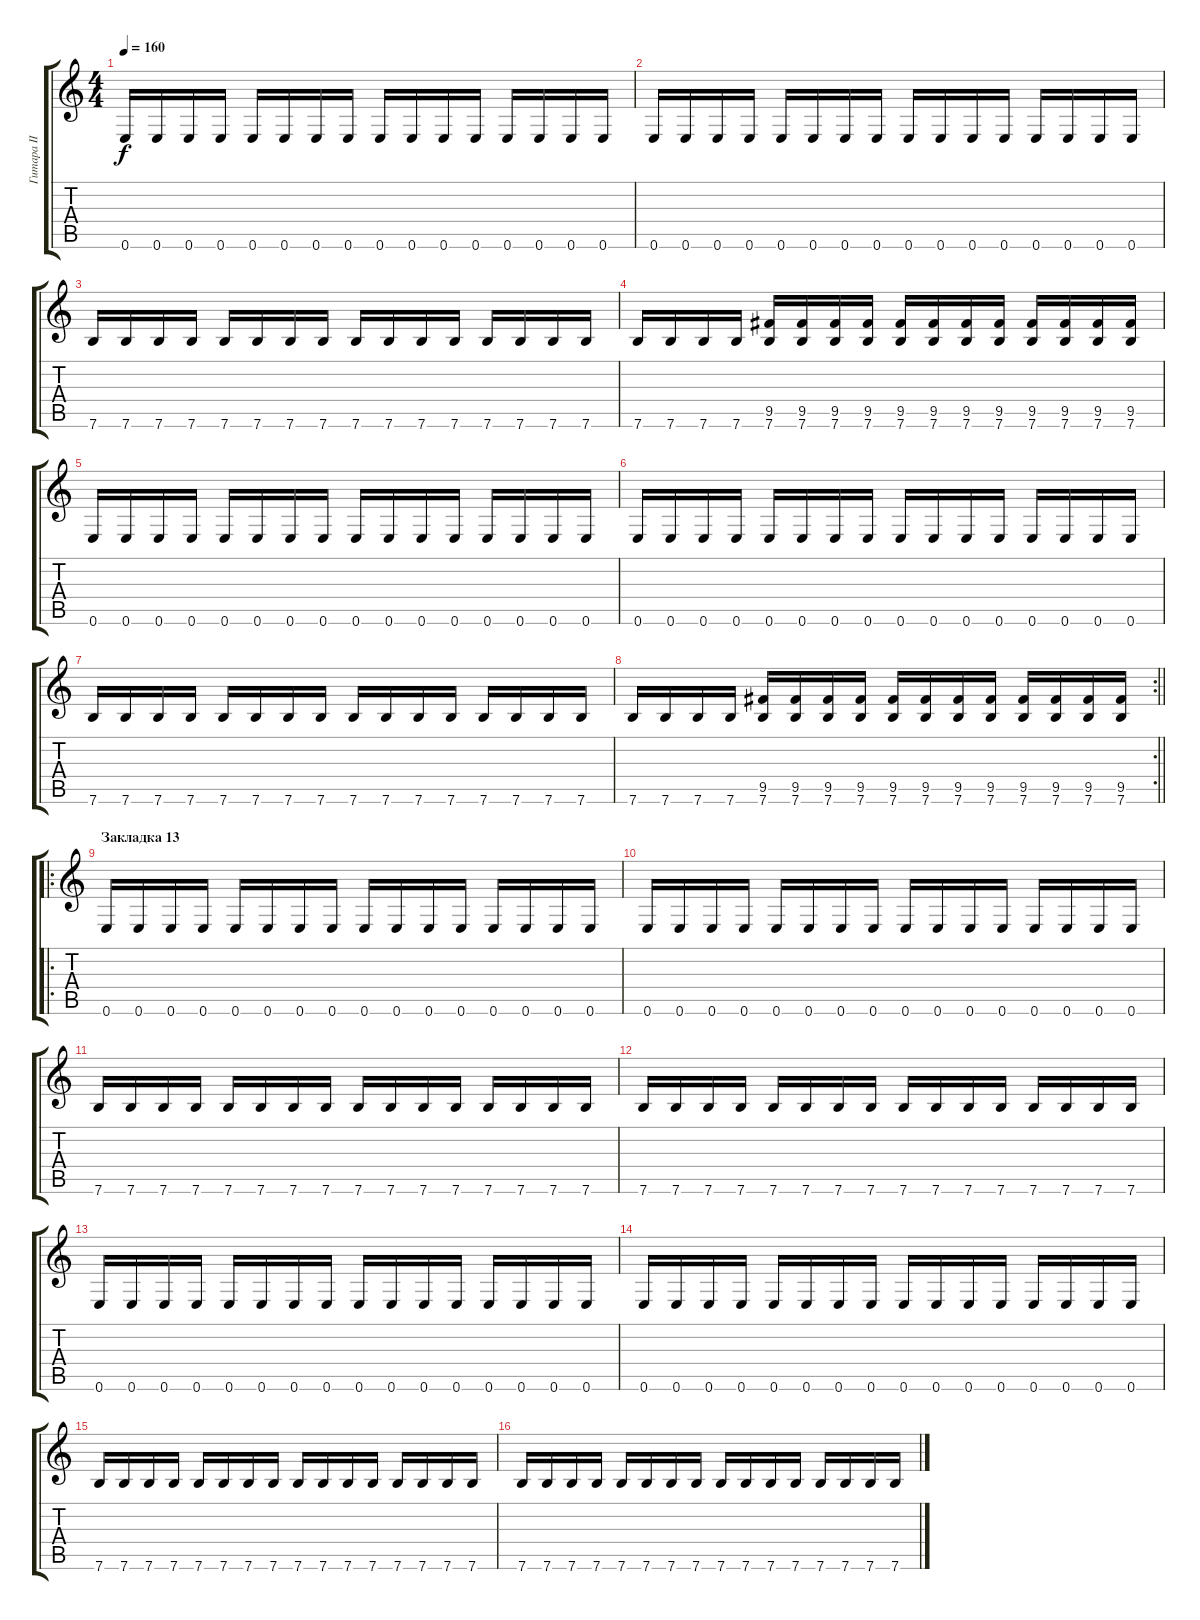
\track ("Гитара II" "Гитара II") {instrument distortionguitar}
\staff {score tabs}
\tuning (E4 B3 G3 D3 A2 E2) {hide}
\ts (4 4)
\tempo 160
\clef g2
\ks c
0.6.16{dy f} 0.6.16 0.6.16 0.6.16 0.6.16 0.6.16 0.6.16 0.6.16 0.6.16 0.6.16 0.6.16 0.6.16 0.6.16 0.6.16 0.6.16 0.6.16 |
0.6.16 0.6.16 0.6.16 0.6.16 0.6.16 0.6.16 0.6.16 0.6.16 0.6.16 0.6.16 0.6.16 0.6.16 0.6.16 0.6.16 0.6.16 0.6.16 |
7.6.16 7.6.16 7.6.16 7.6.16 7.6.16 7.6.16 7.6.16 7.6.16 7.6.16 7.6.16 7.6.16 7.6.16 7.6.16 7.6.16 7.6.16 7.6.16 |
7.6.16 7.6.16 7.6.16 7.6.16 (9.5 7.6).16 (9.5 7.6).16 (9.5 7.6).16 (9.5 7.6).16 (9.5 7.6).16 (9.5 7.6).16 (9.5 7.6).16 (9.5 7.6).16 (9.5 7.6).16 (9.5 7.6).16 (9.5 7.6).16 (9.5 7.6).16 |
0.6.16 0.6.16 0.6.16 0.6.16 0.6.16 0.6.16 0.6.16 0.6.16 0.6.16 0.6.16 0.6.16 0.6.16 0.6.16 0.6.16 0.6.16 0.6.16 |
0.6.16 0.6.16 0.6.16 0.6.16 0.6.16 0.6.16 0.6.16 0.6.16 0.6.16 0.6.16 0.6.16 0.6.16 0.6.16 0.6.16 0.6.16 0.6.16 |
7.6.16 7.6.16 7.6.16 7.6.16 7.6.16 7.6.16 7.6.16 7.6.16 7.6.16 7.6.16 7.6.16 7.6.16 7.6.16 7.6.16 7.6.16 7.6.16 |
\rc 2
\barLineRight lightlight
7.6.16 7.6.16 7.6.16 7.6.16 (9.5 7.6).16 (9.5 7.6).16 (9.5 7.6).16 (9.5 7.6).16 (9.5 7.6).16 (9.5 7.6).16 (9.5 7.6).16 (9.5 7.6).16 (9.5 7.6).16 (9.5 7.6).16 (9.5 7.6).16 (9.5 7.6).16 |
\ro
\section ("" "Закладка 13")
0.6.16{volume 9} 0.6.16 0.6.16 0.6.16 0.6.16 0.6.16 0.6.16 0.6.16 0.6.16 0.6.16 0.6.16 0.6.16 0.6.16 0.6.16 0.6.16 0.6.16 |
0.6.16 0.6.16 0.6.16 0.6.16 0.6.16 0.6.16 0.6.16 0.6.16 0.6.16 0.6.16 0.6.16 0.6.16 0.6.16 0.6.16 0.6.16 0.6.16 |
7.6.16 7.6.16 7.6.16 7.6.16 7.6.16 7.6.16 7.6.16 7.6.16 7.6.16 7.6.16 7.6.16 7.6.16 7.6.16 7.6.16 7.6.16 7.6.16 |
7.6.16 7.6.16 7.6.16 7.6.16 7.6.16 7.6.16 7.6.16 7.6.16 7.6.16 7.6.16 7.6.16 7.6.16 7.6.16 7.6.16 7.6.16 7.6.16 |
0.6.16 0.6.16 0.6.16 0.6.16 0.6.16 0.6.16 0.6.16 0.6.16 0.6.16 0.6.16 0.6.16 0.6.16 0.6.16 0.6.16 0.6.16 0.6.16 |
0.6.16 0.6.16 0.6.16 0.6.16 0.6.16 0.6.16 0.6.16 0.6.16 0.6.16 0.6.16 0.6.16 0.6.16 0.6.16 0.6.16 0.6.16 0.6.16 |
7.6.16 7.6.16 7.6.16 7.6.16 7.6.16 7.6.16 7.6.16 7.6.16 7.6.16 7.6.16 7.6.16 7.6.16 7.6.16 7.6.16 7.6.16 7.6.16 |
7.6.16 7.6.16 7.6.16 7.6.16 7.6.16 7.6.16 7.6.16 7.6.16 7.6.16 7.6.16 7.6.16 7.6.16 7.6.16 7.6.16 7.6.16 7.6.16
